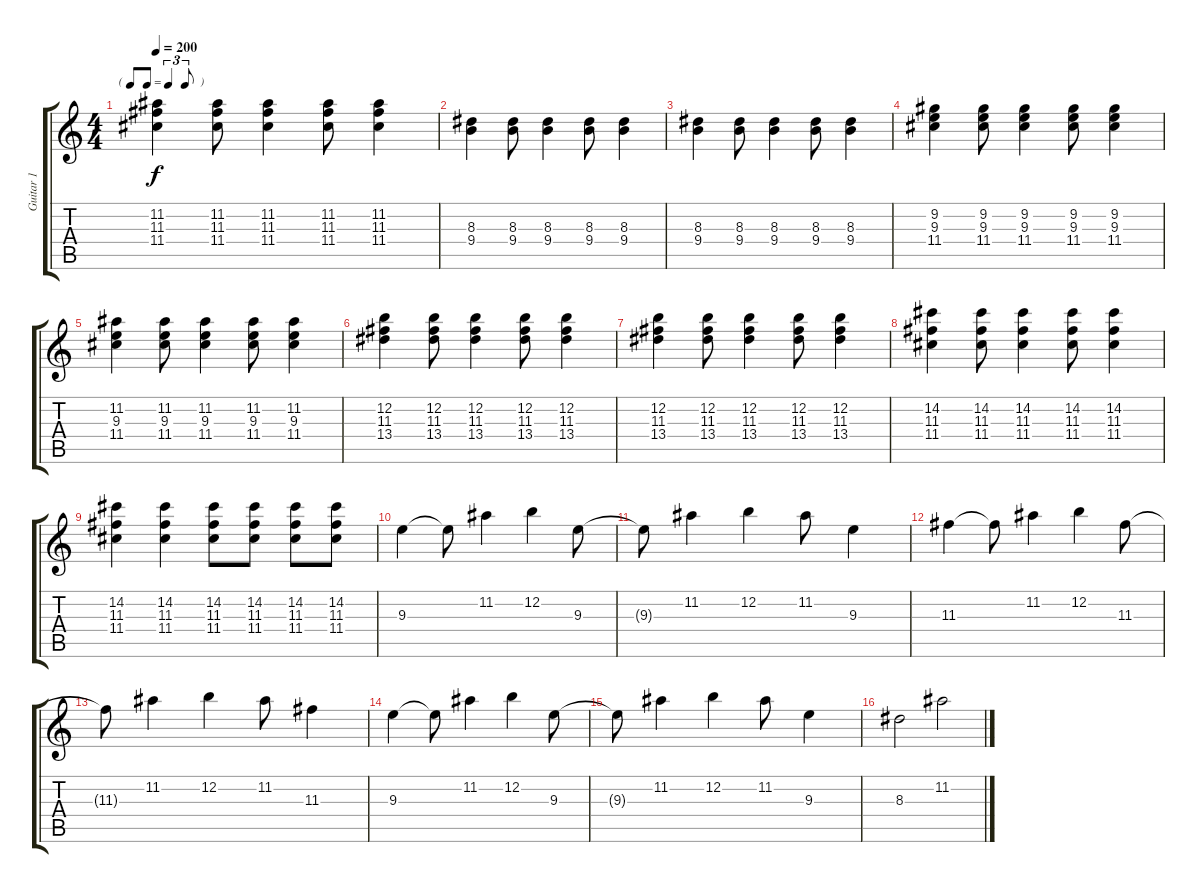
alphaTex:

\track ("Guitar 1" "Guitar 1") {instrument acousticguitarsteel}
\staff {score tabs}
\tuning (E4 B3 G3 D3 A2 E2) {hide}
\ts (4 4)
\tf triplet8th
\tempo 200
\clef g2
\ks c
(11.2 11.3 11.4).4{dy f} (11.2 11.3 11.4).8 (11.2 11.3 11.4).4 (11.2 11.3 11.4).8 (11.2 11.3 11.4).4 |
(8.3 9.4).4 (8.3 9.4).8 (8.3 9.4).4 (8.3 9.4).8 (8.3 9.4).4 |
(8.3 9.4).4 (8.3 9.4).8 (8.3 9.4).4 (8.3 9.4).8 (8.3 9.4).4 |
(9.2 9.3 11.4).4 (9.2 9.3 11.4).8 (9.2 9.3 11.4).4 (9.2 9.3 11.4).8 (9.2 9.3 11.4).4 |
(11.2 9.3 11.4).4 (11.2 9.3 11.4).8 (11.2 9.3 11.4).4 (11.2 9.3 11.4).8 (11.2 9.3 11.4).4 |
(12.2 11.3 13.4).4 (12.2 11.3 13.4).8 (12.2 11.3 13.4).4 (12.2 11.3 13.4).8 (12.2 11.3 13.4).4 |
(12.2 11.3 13.4).4 (12.2 11.3 13.4).8 (12.2 11.3 13.4).4 (12.2 11.3 13.4).8 (12.2 11.3 13.4).4 |
(14.2 11.3 11.4).4 (14.2 11.3 11.4).8 (14.2 11.3 11.4).4 (14.2 11.3 11.4).8 (14.2 11.3 11.4).4 |
(14.2 11.3 11.4).4 (14.2 11.3 11.4).4 (14.2 11.3 11.4).8 (14.2 11.3 11.4).8 (14.2 11.3 11.4).8 (14.2 11.3 11.4).8 |
9.3.4 9.3{t}.8 11.2.4 12.2.4 9.3.8 |
9.3{t}.8 11.2.4 12.2.4 11.2.8 9.3.4 |
11.3.4 11.3{t}.8 11.2.4 12.2.4 11.3.8 |
11.3{t}.8 11.2.4 12.2.4 11.2.8 11.3.4 |
9.3.4 9.3{t}.8 11.2.4 12.2.4 9.3.8 |
9.3{t}.8 11.2.4 12.2.4 11.2.8 9.3.4 |
8.3.2 11.2.2
